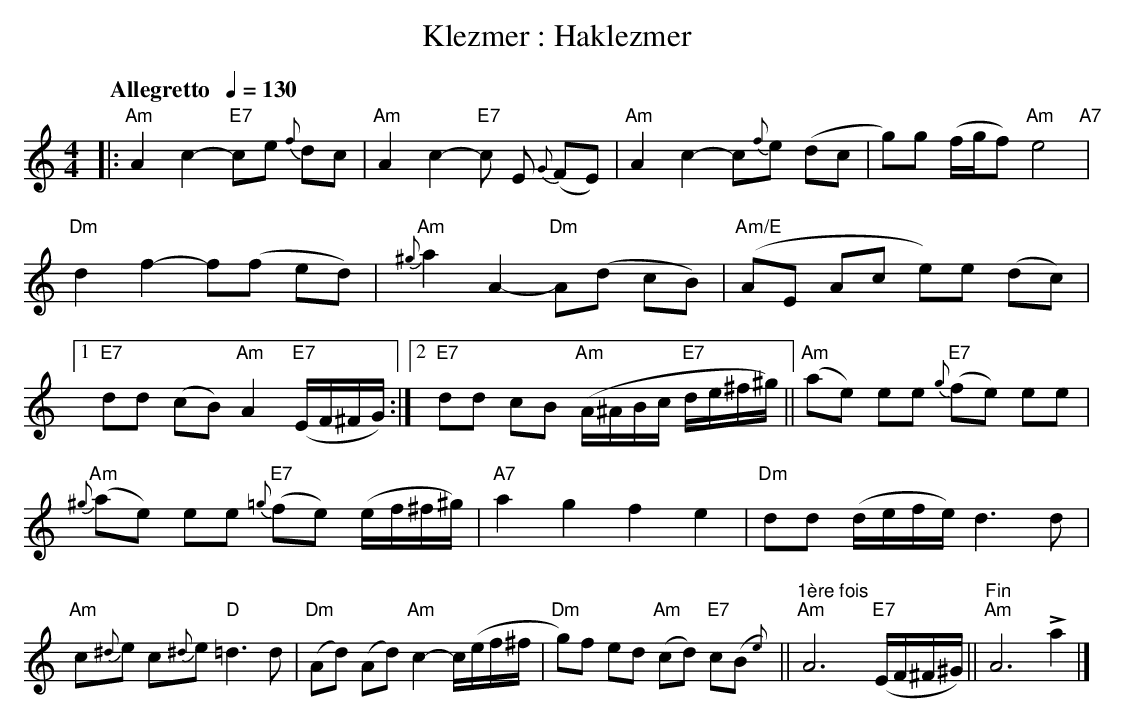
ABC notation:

X:1
T:Klezmer : Haklezmer
M:4/4
L:1/8
Q:"Allegretto  "1/4=130
K:Am
|: "Am"A2 c2- "E7"ce {f}dc | "Am"A2 c2- "E7"c E {G}(FE) |\
"Am"A2 c2- c{f}e (dc | g)g (f/2g/2f) "Am"e4"A7" | "Dm"d2 f2- f(f ed) |\
{^g}"Am"a2 A2- "Dm"A(d cB) | "Am/E"(AE Ac e)e (dc) |1\
"E7"dd (cB) "Am"A2 "E7"(E/2F/2^F/2G/2) :|2\
"E7"dd cB "Am"(A/2^A/2B/2c/2 "E7"d/2e/2^f/2^g/2) ||\
"Am"(ae) ee "E7"{g}(fe) ee | "Am"{^g}(ae) ee "E7"{=g}(fe) (e/2f/2^f/2^g/2) |\
"A7"a2 g2 f2 e2 | "Dm"dd (d/2e/2f/2e/2) d3 d | "Am"c{^d}e c{^d}e "D"=d3 d |\
"Dm"(Ad) (Ad) "Am"c2- c/2(e/2f/2^f/2 |\
"Dm"g)f ed "Am"(cd) "E7"c(B{e}) ||\
"^1ère fois""Am"A6 "E7"(E/2F/2^F/2^G/2) || "^Fin" "Am"A6 La2 |]
